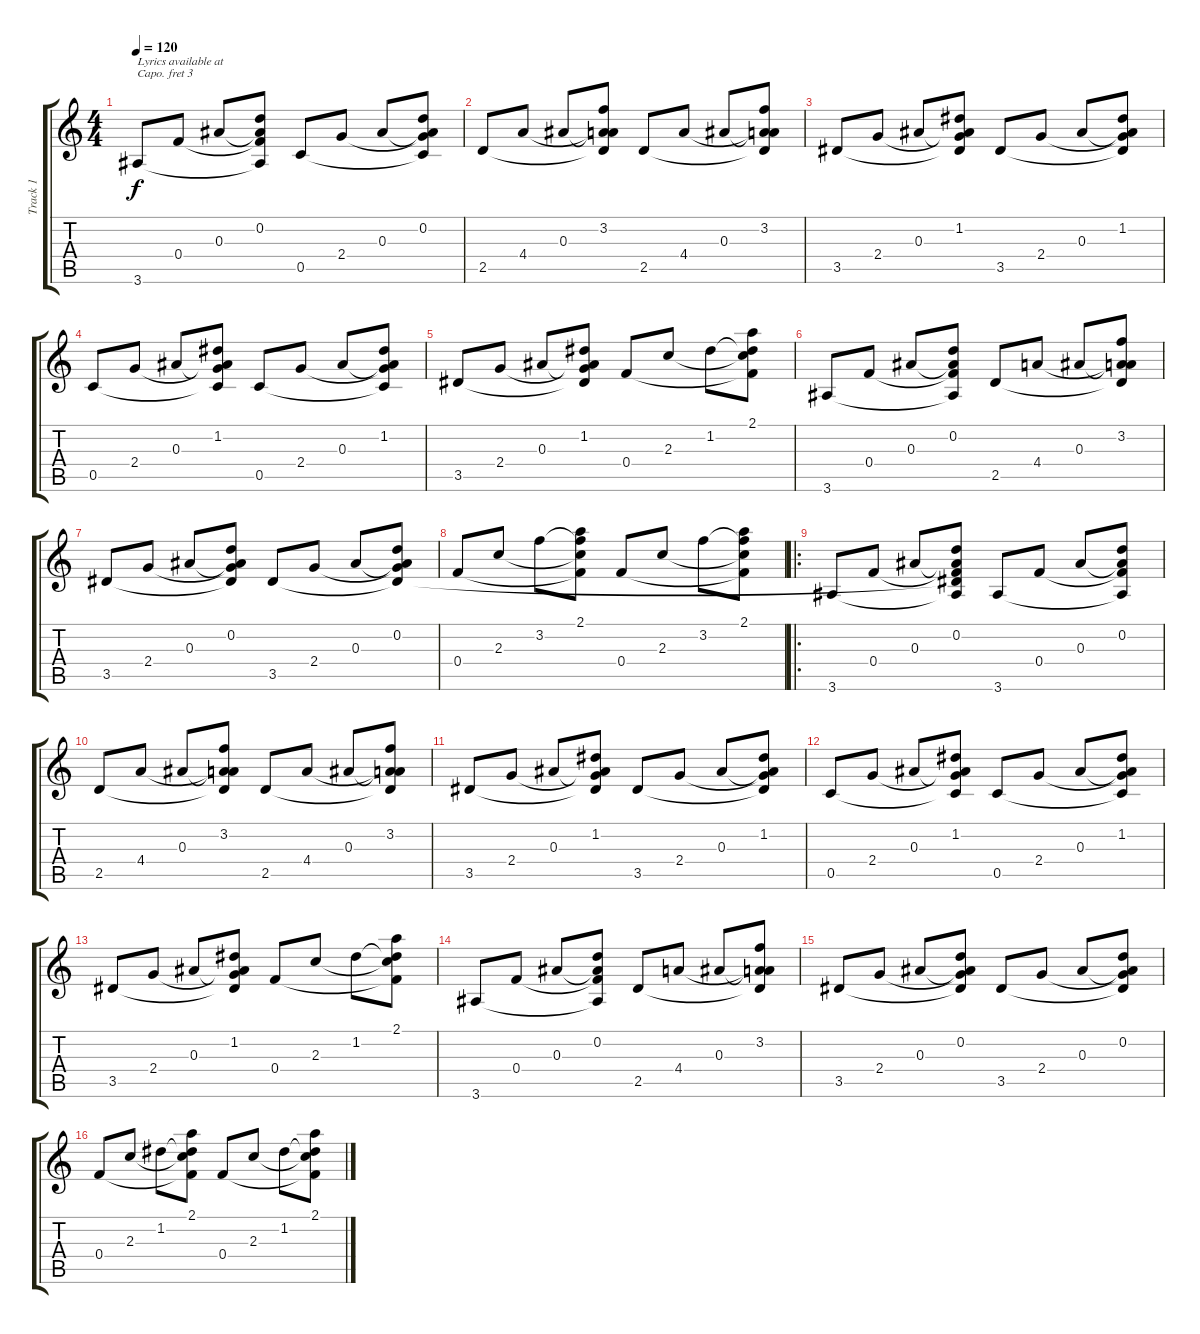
\track ("Track 1" "Track 1") {instrument acousticguitarnylon}
\staff {score tabs}
\capo 3
\tuning (E4 B3 G3 D3 A2 E2) {hide}
\ts (4 4)
\tempo 120
\clef g2
\ks c
3.6.8{txt "Lyrics available at" dy f instrument acousticguitarnylon} 0.4.8 0.3.8 (0.2 0.3{t} 0.4{t} 3.6{t}).8 0.5.8 2.4.8 0.3.8 (0.2 0.3{t} 2.4{t} 0.5{t}).8 |
2.5.8 4.4.8 0.3.8 (3.2 0.3{t} 4.4{t} 2.5{t}).8 2.5.8 4.4.8 0.3.8 (3.2 0.3{t} 4.4{t} 2.5{t}).8 |
3.5.8 2.4.8 0.3.8 (1.2 0.3{t} 2.4{t} 3.5{t}).8 3.5.8 2.4.8 0.3.8 (1.2 0.3{t} 2.4{t} 3.5{t}).8 |
0.5.8 2.4.8 0.3.8 (1.2 0.3{t} 2.4{t} 0.5{t}).8 0.5.8 2.4.8 0.3.8 (1.2 0.3{t} 2.4{t} 0.5{t}).8 |
3.5.8 2.4.8 0.3.8 (1.2 0.3{t} 2.4{t} 3.5{t}).8 0.4.8 2.3.8 1.2.8 (2.1 1.2{t} 2.3{t} 0.4{t}).8 |
3.6.8 0.4.8 0.3.8 (0.2 0.3{t} 0.4{t} 3.6{t}).8 2.5.8 4.4.8 0.3.8 (3.2 0.3{t} 4.4{t} 2.5{t}).8 |
3.5.8 2.4.8 0.3.8 (0.2 0.3{t} 2.4{t} 3.5{t}).8 3.5.8 2.4.8 0.3.8 (0.2 0.3{t} 2.4{t} 3.5{t}).8 |
0.4.8 2.3.8 3.2.8 (2.1 3.2{t} 2.3{t} 0.4{t}).8 0.4.8 2.3.8 3.2.8 (2.1 3.2{t} 2.3{t} 0.4{t}).8 |
\ro
3.6.8 0.4.8 0.3.8 (0.2 0.3{t} 0.4{t} 3.5{t} 3.6{t}).8 3.6.8 0.4.8 0.3.8 (0.2 0.3{t} 0.4{t} 3.6{t}).8 |
2.5.8 4.4.8 0.3.8 (3.2 0.3{t} 4.4{t} 2.5{t}).8 2.5.8 4.4.8 0.3.8 (3.2 0.3{t} 4.4{t} 2.5{t}).8 |
3.5.8 2.4.8 0.3.8 (1.2 0.3{t} 2.4{t} 3.5{t}).8 3.5.8 2.4.8 0.3.8 (1.2 0.3{t} 2.4{t} 3.5{t}).8 |
0.5.8 2.4.8 0.3.8 (1.2 0.3{t} 2.4{t} 0.5{t}).8 0.5.8 2.4.8 0.3.8 (1.2 0.3{t} 2.4{t} 0.5{t}).8 |
3.5.8 2.4.8 0.3.8 (1.2 0.3{t} 2.4{t} 3.5{t}).8 0.4.8 2.3.8 1.2.8 (2.1 1.2{t} 2.3{t} 0.4{t}).8 |
3.6.8 0.4.8 0.3.8 (0.2 0.3{t} 0.4{t} 3.6{t}).8 2.5.8 4.4.8 0.3.8 (3.2 0.3{t} 4.4{t} 2.5{t}).8 |
3.5.8 2.4.8 0.3.8 (0.2 0.3{t} 2.4{t} 3.5{t}).8 3.5.8 2.4.8 0.3.8 (0.2 0.3{t} 2.4{t} 3.5{t}).8 |
0.4.8 2.3.8 1.2.8 (2.1 1.2{t} 2.3{t} 0.4{t}).8 0.4.8 2.3.8 1.2.8 (2.1 1.2{t} 2.3{t} 0.4{t}).8
